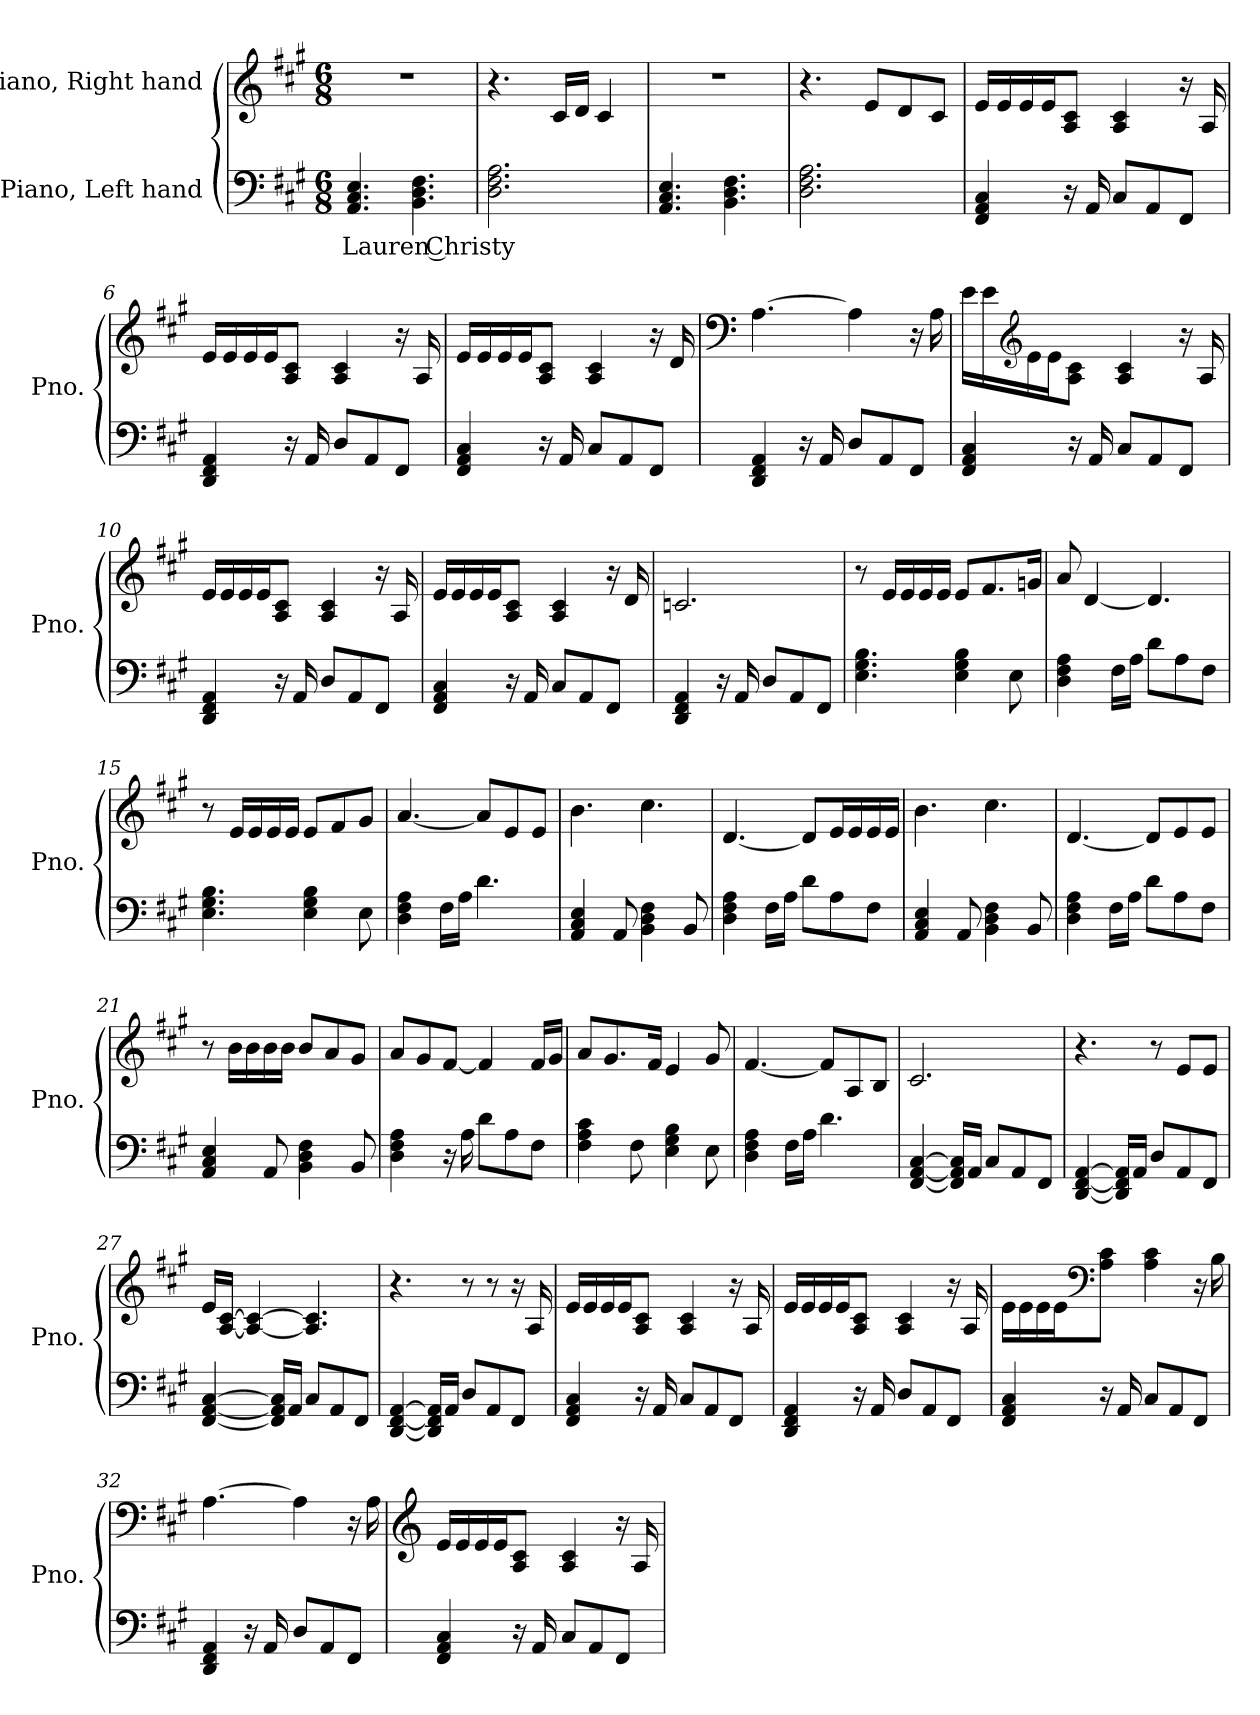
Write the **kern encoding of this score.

**kern	**text	**kern
*part2	*part2	*part1
*staff2	*staff2	*staff1
*I"Piano, Left hand	*	*I"Piano, Right hand
*I'Pno.	*	*I'Pno.
*clefF4	*	*clefG2
*k[f#c#g#]	*	*k[f#c#g#]
*M6/8	*	*M6/8
*MM120	*	*MM120
=1	=1	=1
!	!LO:LY:b	!
4.AA/ 4.C#/ 4.E/	Lauren Christy	2.r
4.BB\ 4.D\ 4.F#\	.	.
=2	=2	=2
2.D\ 2.F#\ 2.A\	.	4.r
.	.	16c#/LL
.	.	16d/JJ
.	.	4c#/
=3	=3	=3
4.AA/ 4.C#/ 4.E/	.	2.r
4.BB\ 4.D\ 4.F#\	.	.
=4	=4	=4
2.D\ 2.F#\ 2.A\	.	4.r
.	.	8e/L
.	.	8d/
.	.	8c#/J
=5	=5	=5
4FF#/ 4AA/ 4C#/	.	16e/LL
.	.	16e/
.	.	16e/
.	.	16e/J
16r	.	8A/ 8c#/J
16AA/	.	.
8C#/L	.	4A/ 4c#/
8AA/	.	.
8FF#/J	.	16r
.	.	16A/
!!LO:LB:g=z
=6	=6	=6
4DD/ 4FF#/ 4AA/	.	16e/LL
.	.	16e/
.	.	16e/
.	.	16e/J
16r	.	8A/ 8c#/J
16AA/	.	.
8D/L	.	4A/ 4c#/
8AA/	.	.
8FF#/J	.	16r
.	.	16A/
=7	=7	=7
4FF#/ 4AA/ 4C#/	.	16e/LL
.	.	16e/
.	.	16e/
.	.	16e/J
16r	.	8A/ 8c#/J
16AA/	.	.
8C#/L	.	4A/ 4c#/
8AA/	.	.
8FF#/J	.	16r
.	.	16d/
=8	=8	=8
*	*	*clefF4
4DD/ 4FF#/ 4AA/	.	[4.A\
16r	.	.
16AA/	.	.
8D/L	.	4A\]
8AA/	.	.
8FF#/J	.	16r
.	.	16A\
!!LO:LB:g=z
=9	=9	=9
4FF#/ 4AA/ 4C#/	.	16e\LL
.	.	16e\
*	*	*clefG2
.	.	16e\
.	.	16e\J
16r	.	8A\ 8c#\J
16AA/	.	.
8C#/L	.	4A/ 4c#/
8AA/	.	.
8FF#/J	.	16r
.	.	16A/
=10	=10	=10
4DD/ 4FF#/ 4AA/	.	16e/LL
.	.	16e/
.	.	16e/
.	.	16e/J
16r	.	8A/ 8c#/J
16AA/	.	.
8D/L	.	4A/ 4c#/
8AA/	.	.
8FF#/J	.	16r
.	.	16A/
=11	=11	=11
4FF#/ 4AA/ 4C#/	.	16e/LL
.	.	16e/
.	.	16e/
.	.	16e/J
16r	.	8A/ 8c#/J
16AA/	.	.
8C#/L	.	4A/ 4c#/
8AA/	.	.
8FF#/J	.	16r
.	.	16d/
=12	=12	=12
4DD/ 4FF#/ 4AA/	.	2.cn/
16r	.	.
16AA/	.	.
8D/L	.	.
8AA/	.	.
8FF#/J	.	.
!!LO:LB:g=z
=13	=13	=13
4.E\ 4.G#\ 4.B\	.	8r
.	.	16e/LL
.	.	16e/
.	.	16e/
.	.	16e/JJ
4E\ 4G#\ 4B\	.	8e/L
.	.	8.f#/
8E\	.	.
.	.	16gn/Jk
=14	=14	=14
4D\ 4F#\ 4A\	.	8a/
.	.	[4d/
16F#\LL	.	.
16A\JJ	.	.
8d\L	.	4.d/]
8A\	.	.
8F#\J	.	.
=15	=15	=15
4.E\ 4.G#\ 4.B\	.	8r
.	.	16e/LL
.	.	16e/
.	.	16e/
.	.	16e/JJ
4E\ 4G#\ 4B\	.	8e/L
.	.	8f#/
8E\	.	8g#/J
=16	=16	=16
4D\ 4F#\ 4A\	.	[4.a/
16F#\LL	.	.
16A\JJ	.	.
4.d\	.	8a/L]
.	.	8e/
.	.	8e/J
=17	=17	=17
4AA/ 4C#/ 4E/	.	4.b\
8AA/	.	.
4BB\ 4D\ 4F#\	.	4.cc#\
8BB/	.	.
!!LO:LB:g=z
=18	=18	=18
4D\ 4F#\ 4A\	.	[4.d/
16F#\LL	.	.
16A\JJ	.	.
8d\L	.	8d/L]
8A\	.	16e/L
.	.	16e/
8F#\J	.	16e/
.	.	16e/JJ
=19	=19	=19
4AA/ 4C#/ 4E/	.	4.b\
8AA/	.	.
4BB\ 4D\ 4F#\	.	4.cc#\
8BB/	.	.
=20	=20	=20
4D\ 4F#\ 4A\	.	[4.d/
16F#\LL	.	.
16A\JJ	.	.
8d\L	.	8d/L]
8A\	.	8e/
8F#\J	.	8e/J
=21	=21	=21
4AA/ 4C#/ 4E/	.	8r
.	.	16b\LL
.	.	16b\
8AA/	.	16b\
.	.	16b\JJ
4BB\ 4D\ 4F#\	.	8b/L
.	.	8a/
8BB/	.	8g#/J
=22	=22	=22
4D\ 4F#\ 4A\	.	8a/L
.	.	8g#/
16r	.	[8f#/J
16A\	.	.
8d\L	.	4f#/]
8A\	.	.
8F#\J	.	16f#/LL
.	.	16g#/JJ
!!LO:LB:g=z
=23	=23	=23
4F#\ 4A\ 4c#\	.	8a/L
.	.	8.g#/
8F#\	.	.
.	.	16f#/Jk
4E\ 4G#\ 4B\	.	4e/
8E\	.	8g#/
=24	=24	=24
4D\ 4F#\ 4A\	.	[4.f#/
16F#\LL	.	.
16A\JJ	.	.
4.d\	.	8f#/L]
.	.	8A/
.	.	8B/J
=25	=25	=25
[4FF#/ [4AA/ [4C#/	.	2.c#/
16FF#/] 16AA/] 16C#/]LL	.	.
16AA/JJ	.	.
8C#/L	.	.
8AA/	.	.
8FF#/J	.	.
=26	=26	=26
[4DD/ [4FF#/ [4AA/	.	4.r
16DD/] 16FF#/] 16AA/]LL	.	.
16AA/JJ	.	.
8D/L	.	8r
8AA/	.	8e/L
8FF#/J	.	8e/J
=27	=27	=27
[4FF#/ [4AA/ [4C#/	.	16e/LL
.	.	[16A/ [16c#/JJ
.	.	4A/_ 4c#/_
16FF#/] 16AA/] 16C#/]LL	.	.
16AA/JJ	.	.
8C#/L	.	4.A/] 4.c#/]
8AA/	.	.
8FF#/J	.	.
!!LO:PB:g=z
=28	=28	=28
[4DD/ [4FF#/ [4AA/	.	4.r
16DD/] 16FF#/] 16AA/]LL	.	.
16AA/JJ	.	.
8D/L	.	8r
8AA/	.	8r
8FF#/J	.	16r
.	.	16A/
=29	=29	=29
4FF#/ 4AA/ 4C#/	.	16e/LL
.	.	16e/
.	.	16e/
.	.	16e/J
16r	.	8A/ 8c#/J
16AA/	.	.
8C#/L	.	4A/ 4c#/
8AA/	.	.
8FF#/J	.	16r
.	.	16A/
=30	=30	=30
4DD/ 4FF#/ 4AA/	.	16e/LL
.	.	16e/
.	.	16e/
.	.	16e/J
16r	.	8A/ 8c#/J
16AA/	.	.
8D/L	.	4A/ 4c#/
8AA/	.	.
8FF#/J	.	16r
.	.	16A/
!!LO:LB:g=z
=31	=31	=31
4FF#/ 4AA/ 4C#/	.	16e\LL
.	.	16e\
.	.	16e\
.	.	16e\J
*	*	*clefF4
16r	.	8A\ 8c#\J
16AA/	.	.
8C#/L	.	4A\ 4c#\
8AA/	.	.
8FF#/J	.	16r
.	.	16B\
=32	=32	=32
4DD/ 4FF#/ 4AA/	.	[4.A\
16r	.	.
16AA/	.	.
8D/L	.	4A\]
8AA/	.	.
8FF#/J	.	16r
.	.	16A\
=33	=33	=33
*	*	*clefG2
4FF#/ 4AA/ 4C#/	.	16e/LL
.	.	16e/
.	.	16e/
.	.	16e/J
16r	.	8A/ 8c#/J
16AA/	.	.
8C#/L	.	4A/ 4c#/
8AA/	.	.
8FF#/J	.	16r
.	.	16A/
=	=	=
*-	*-	*-
